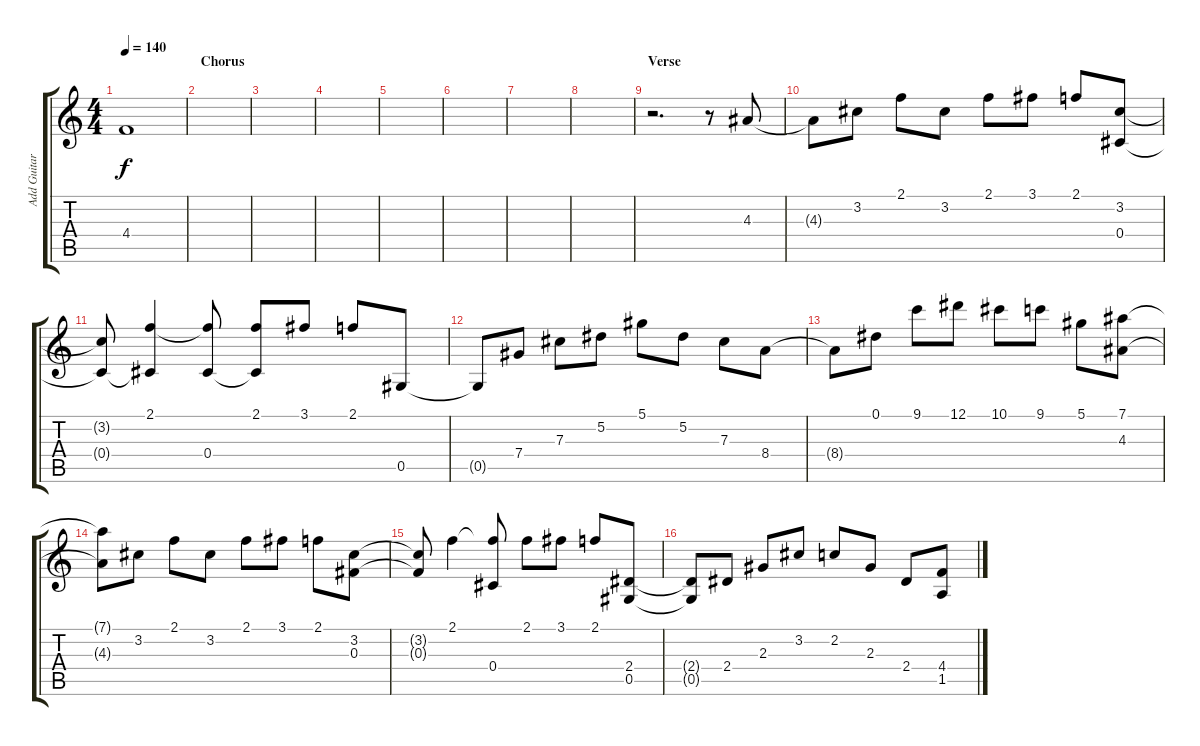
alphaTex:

\track ("Add Guitar" "Add Guitar") {instrument electricguitarclean}
\staff {score tabs}
\tuning (Eb4 Bb3 Gb3 Db3 Ab2 Eb2) {hide}
\ts (4 4)
\tempo 140
\clef g2
\ks c
4.4{t}.1{dy f} |
\section ("" "Chorus")
|
|
|
|
|
|
|
\section ("" "Verse")
r.2{d} r.8 4.3.8 |
4.3{t}.8 3.2.8 2.1.8 3.2.8 2.1.8 3.1.8 2.1.8 (3.2 0.4).8 |
(3.2{t} 0.4{t}).8 (2.1 0.4{t}).4 (2.1{t} 0.4).8 (2.1 0.4{t}).8 3.1.8 2.1.8 0.5.8 |
0.5{t}.8 7.4.8 7.3.8 5.2.8 5.1.8 5.2.8 7.3.8 8.4.8 |
8.4{t}.8 0.1.8 9.1.8 12.1.8 10.1.8 9.1.8 5.1.8 (7.1 4.3).8 |
(7.1{t} 4.3{t}).8 3.2.8 2.1.8 3.2.8 2.1.8 3.1.8 2.1.8 (3.2 0.3).8 |
(3.2{t} 0.3{t}).8 2.1.4 (2.1{t} 0.4).8 2.1.8 3.1.8 2.1.8 (2.4 0.5).8 |
(2.4{t} 0.5{t}).8 2.4.8 2.3.8 3.2.8 2.2.8 2.3.8 2.4.8 (4.4 1.5).8
